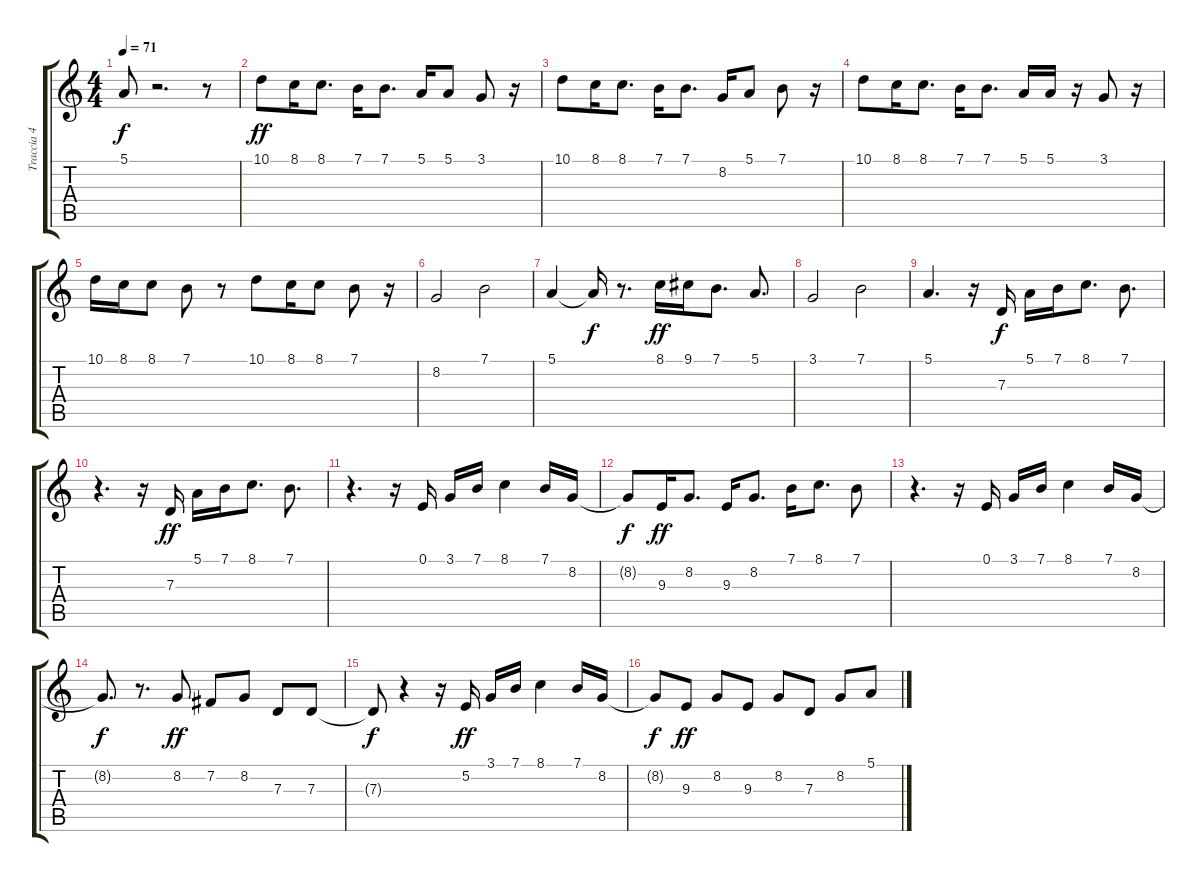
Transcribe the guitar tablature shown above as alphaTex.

\track ("Traccia 4" "Traccia 4") {instrument vibraphone}
\staff {score tabs}
\tuning (E4 B3 G3 D3 A2 E2) {hide}
\ts (4 4)
\tempo 71
\clef g2
\ks c
5.1{t}.8{dy f} r.2{d} r.8 |
10.1.8{dy ff} 8.1.16 8.1.8{d} 7.1.16 7.1.8{d} 5.1.16 5.1.8 3.1.8 r.16 |
10.1.8 8.1.16 8.1.8{d} 7.1.16 7.1.8{d} 8.2.16 5.1.8 7.1.8 r.16 |
10.1.8 8.1.16 8.1.8{d} 7.1.16 7.1.8{d} 5.1.16 5.1.16 r.16 3.1.8 r.16 |
10.1.16 8.1.16 8.1.8 7.1.8 r.8 10.1.8 8.1.16 8.1.8 7.1.8 r.16 |
8.2.2 7.1.2 |
5.1.4 5.1{t}.16{dy f} r.8{d} 8.1.16{dy ff} 9.1.16 7.1.8{d} 5.1.8{d} |
3.1.2 7.1.2 |
5.1.4{d} r.16 7.3.16{dy f} 5.1.16 7.1.16 8.1.8{d} 7.1.8{d} |
r.4{d} r.16 7.3.16{dy ff} 5.1.16 7.1.16 8.1.8{d} 7.1.8{d} |
r.4{d} r.16 0.1.16 3.1.16 7.1.16 8.1.4 7.1.16 8.2.16 |
8.2{t}.8{dy f} 9.3.16{dy ff} 8.2.8{d} 9.3.16 8.2.8{d} 7.1.16 8.1.8{d} 7.1.8 |
r.4{d} r.16 0.1.16 3.1.16 7.1.16 8.1.4 7.1.16 8.2.16 |
8.2{t}.8{d dy f} r.8{d} 8.2.8{dy ff} 7.2.8 8.2.8 7.3.8 7.3.8 |
7.3{t}.8{dy f} r.4 r.16 5.2.16{dy ff} 3.1.16 7.1.16 8.1.4 7.1.16 8.2.16 |
8.2{t}.8{dy f} 9.3.8{dy ff} 8.2.8 9.3.8 8.2.8 7.3.8 8.2.8 5.1.8
